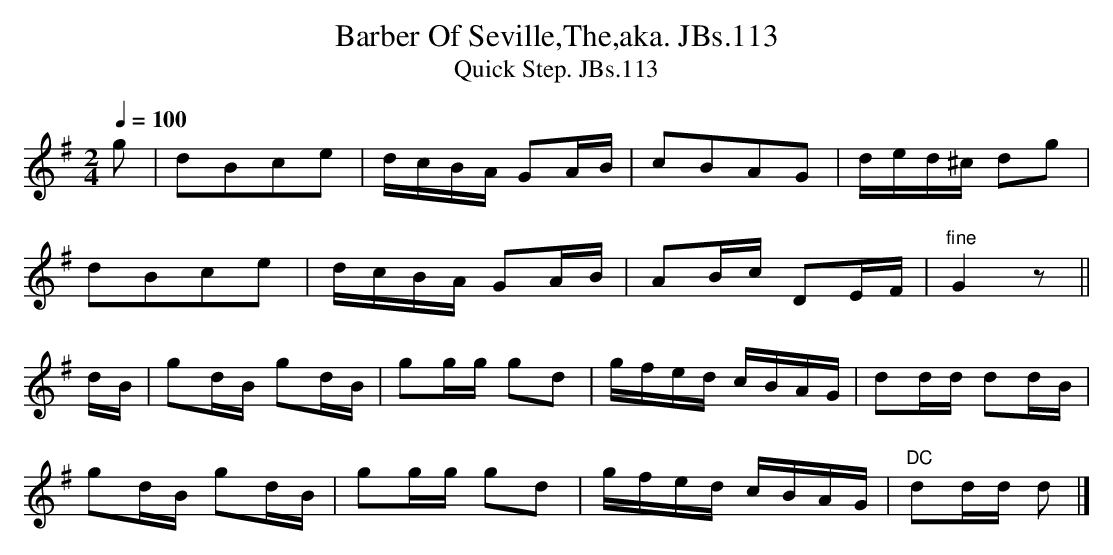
X:1
T:Barber Of Seville,The,aka. JBs.113
T:Quick Step. JBs.113
M:2/4
L:1/8
Q:1/4=100
K:G major
g|dBce|d/c/B/A/ GA/B/|cBAG |d/e/d/^c/ dg|!
dBce|d/c/B/A/ GA/B/|AB/c/ DE/F/|"fine"G2z||!
d/B/|gd/B/ gd/B/|gg/g/ gd|g/f/e/d/ c/B/A/G/|dd/d/ dd/B/|!
gd/B/ gd/B/|gg/g/ gd|g/f/e/d/ c/B/A/G/|"DC"dd/d/ d|]
